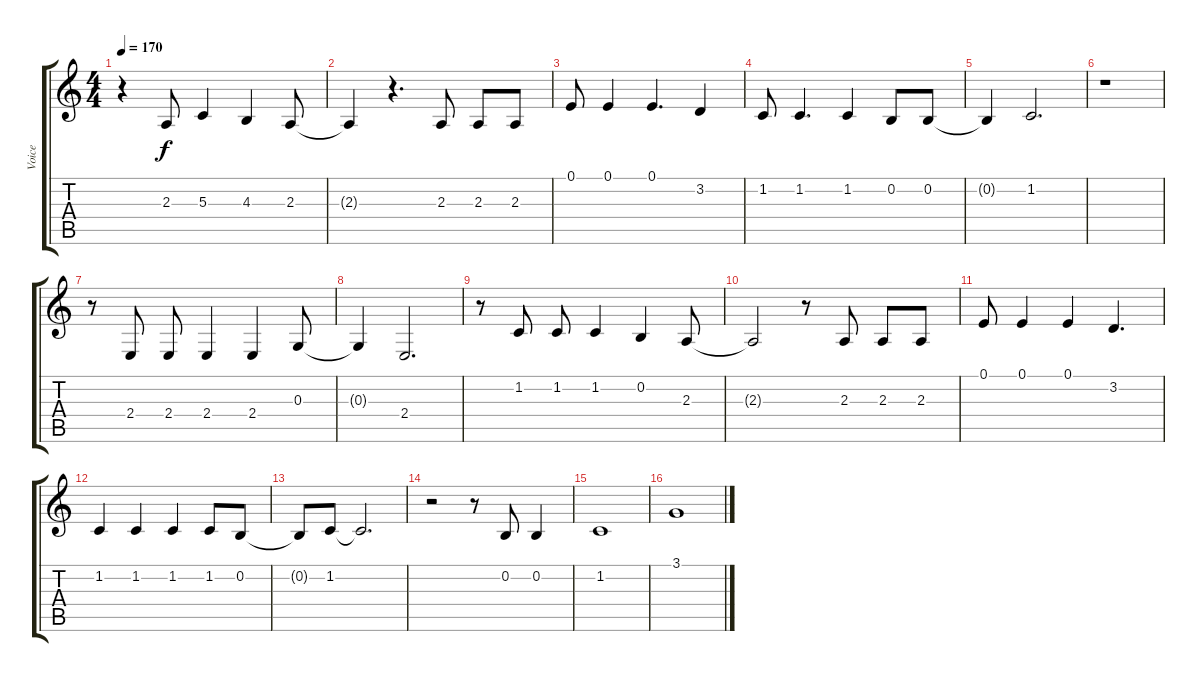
\track ("Voice" "Voice") {instrument lead2sawtooth}
\staff {score tabs}
\tuning (E4 B3 G3 D3 A2 E2) {hide}
\ts (4 4)
\tempo 170
\clef g2
\ks c
r.4{dy f} 2.3.8 5.3.4 4.3.4 2.3.8 |
2.3{t}.4 r.4{d} 2.3.8 2.3.8 2.3.8 |
0.1.8 0.1.4 0.1.4{d} 3.2.4 |
1.2.8 1.2.4{d} 1.2.4 0.2.8 0.2.8 |
0.2{t}.4 1.2.2{d} |
r.1 |
r.8 2.4.8 2.4.8 2.4.4 2.4.4 0.3.8 |
0.3{t}.4 2.4.2{d} |
r.8 1.2.8 1.2.8 1.2.4 0.2.4 2.3.8 |
2.3{t}.2 r.8 2.3.8 2.3.8 2.3.8 |
0.1.8 0.1.4 0.1.4 3.2.4{d} |
1.2.4 1.2.4 1.2.4 1.2.8 0.2.8 |
0.2{t}.8 1.2.8 1.2{t}.2{d} |
r.2 r.8 0.2.8 0.2.4 |
1.2.1 |
3.1.1
